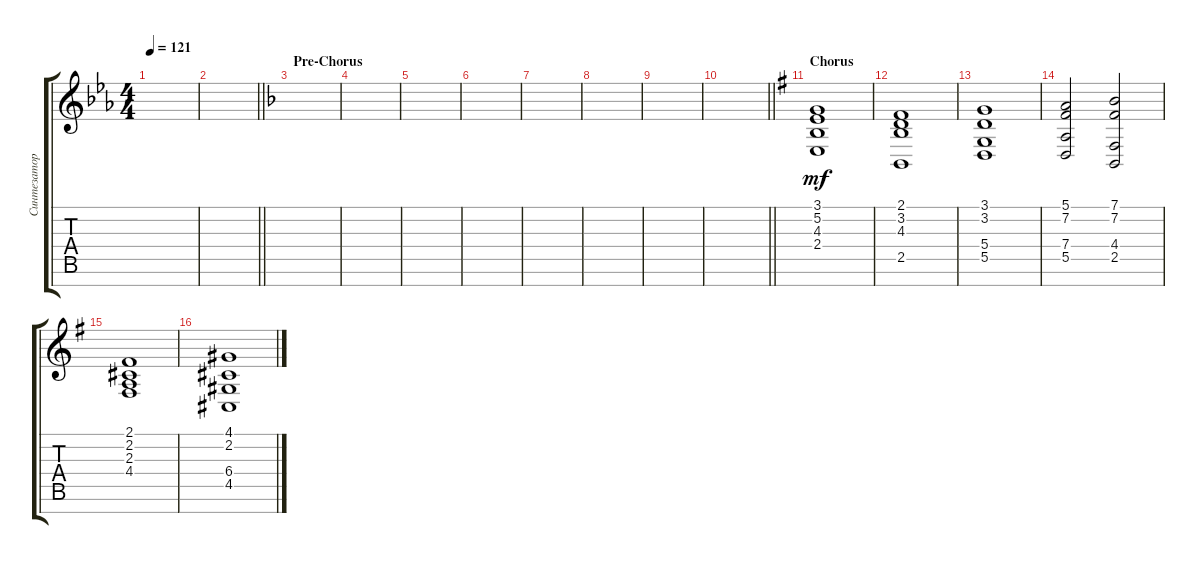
\track ("Синтезатор" "Синтезатор") {instrument stringensemble1}
\staff {score tabs}
\tuning (E4 B3 G3 D3 A2 E2 B1) {hide}
\ts (4 4)
\tempo 121
\clef g2
\ks cminor
|
\barLineRight lightlight
|
\section ("" "Pre-Chorus")
\ks dminor
|
|
|
|
|
|
|
\barLineRight lightlight
|
\section ("" "Chorus")
\ks eminor
(3.1 5.2 4.3 2.4).1{dy mf} |
(2.1 3.2 4.3 2.5).1 |
(3.1 3.2 5.4 5.5).1 |
(5.1 7.2 7.4 5.5).2 (7.1 7.2 4.4 2.5).2 |
(2.1 2.2 2.3 4.4).1 |
(4.1 2.2 6.4 4.5).1
